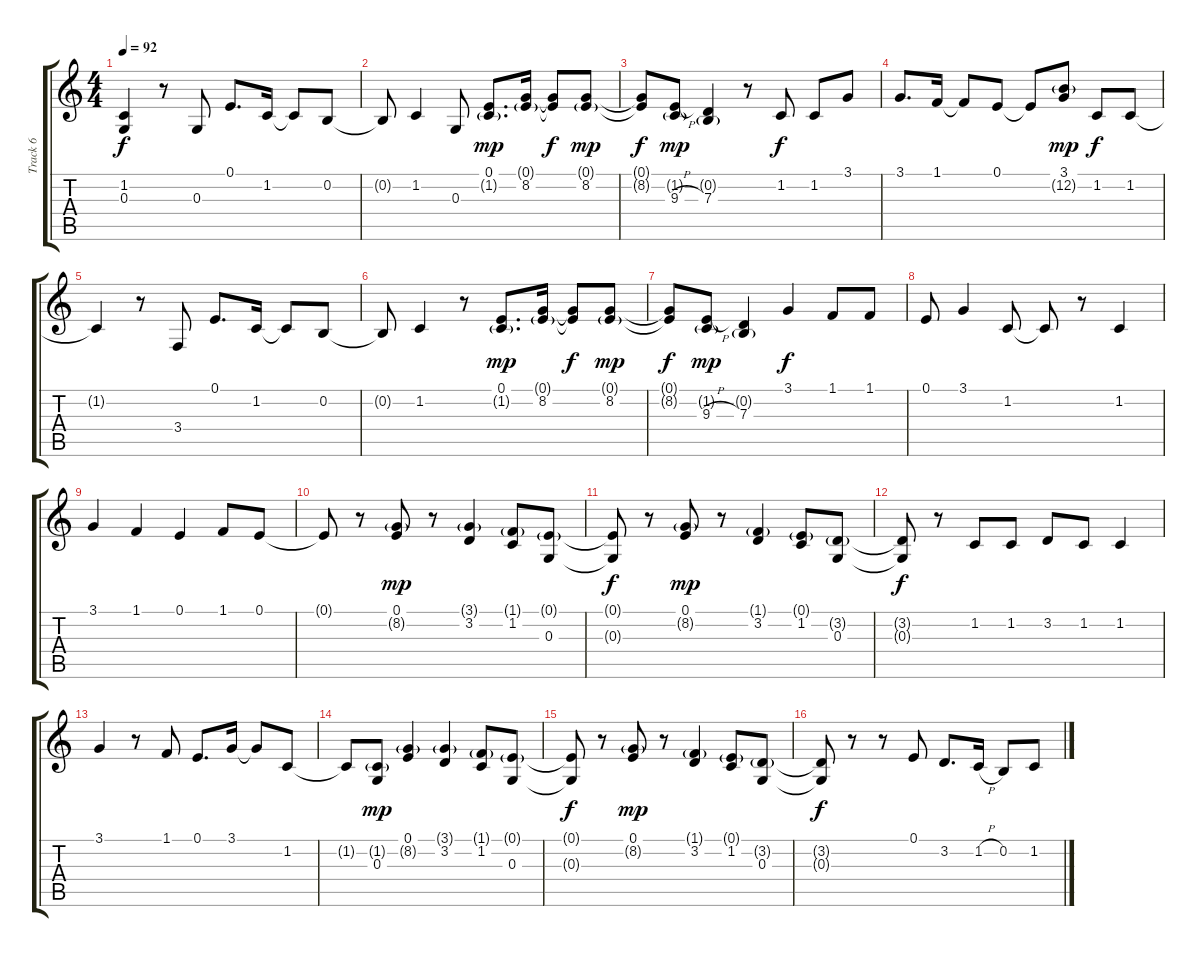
\track ("Track 6" "Track 6") {instrument clarinet}
\staff {score tabs}
\tuning (E4 B3 G3 D3 A2 E2) {hide}
\ts (4 4)
\tempo 92
\clef g2
\ks c
(1.2{t} 0.3{t}).4{dy f} r.8 0.3.8 0.1.8{d} 1.2.16 1.2{t}.8 0.2.8 |
0.2{t}.8 1.2.4 0.3.8 (0.1 1.2{g}).8{d dy mp} (0.1{g} 8.2).16 (0.1{t} 8.2{t}).8{dy f} (0.1{g} 8.2).8{dy mp} |
(0.1{t} 8.2{t}).8{dy f} (1.2{h g} 9.3{h}).8{dy mp} (0.2{g} 7.3).4 r.8 1.2.8{dy f} 1.2.8 3.1.8 |
3.1.8{d} 1.1.16 1.1{t}.8 0.1.8 0.1{t}.8 (3.1 12.2{g}).8{dy mp} 1.2.8{dy f} 1.2.8 |
1.2{t}.4 r.8 3.4.8 0.1.8{d} 1.2.16 1.2{t}.8 0.2.8 |
0.2{t}.8 1.2.4 r.8 (0.1 1.2{g}).8{d dy mp} (0.1{g} 8.2).16 (0.1{t} 8.2{t}).8{dy f} (0.1{g} 8.2).8{dy mp} |
(0.1{t} 8.2{t}).8{dy f} (1.2{h g} 9.3{h}).8{dy mp} (0.2{g} 7.3).4 3.1.4{dy f} 1.1.8 1.1.8 |
0.1.8 3.1.4 1.2.8 1.2{t}.8 r.8 1.2.4 |
3.1.4 1.1.4 0.1.4 1.1.8 0.1.8 |
0.1{t}.8 r.8 (0.1 8.2{g}).8{dy mp} r.8 (3.1{g} 3.2).4 (1.1{g} 1.2).8 (0.1{g} 0.3).8 |
(0.1{t} 0.3{t}).8{dy f} r.8 (0.1 8.2{g}).8{dy mp} r.8 (1.1{g} 3.2).4 (0.1{g} 1.2).8 (3.2{g} 0.3).8 |
(3.2{t} 0.3{t}).8{dy f} r.8 1.2.8 1.2.8 3.2.8 1.2.8 1.2.4 |
3.1.4 r.8 1.1.8 0.1.8{d} 3.1.16 3.1{t}.8 1.2.8 |
1.2{t}.8 (1.2{g} 0.3).8{dy mp} (0.1 8.2{g}).4 (3.1{g} 3.2).4 (1.1{g} 1.2).8 (0.1{g} 0.3).8 |
(0.1{t} 0.3{t}).8{dy f} r.8 (0.1 8.2{g}).8{dy mp} r.8 (1.1{g} 3.2).4 (0.1{g} 1.2).8 (3.2{g} 0.3).8 |
(3.2{t} 0.3{t}).8{dy f} r.8 r.8 0.1.8 3.2.8{d} 1.2{h}.16 0.2.8 1.2.8
